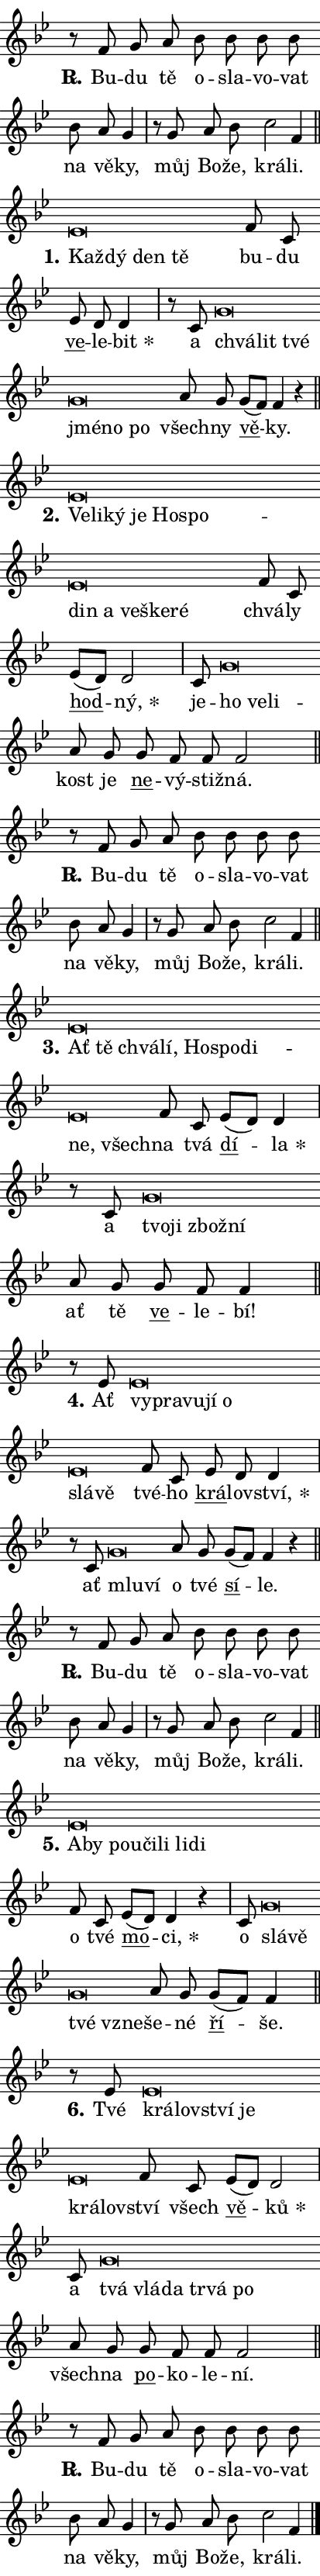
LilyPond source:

\version "2.22.1"
\header { tagline = "" }
\paper {
  indent = 0\cm
  top-margin = 0\cm
  right-margin = 0\cm
  bottom-margin = 0\cm
  left-margin = 0\cm
  paper-width = 7\cm
  page-breaking = #ly:one-page-breaking
  system-system-spacing.basic-distance = #11
  score-system-spacing.basic-distance = #11
  ragged-last = ##f
}


%% Author: Thomas Morley
%% https://lists.gnu.org/archive/html/lilypond-user/2020-05/msg00002.html
#(define (line-position grob)
"Returns position of @var[grob} in current system:
   @code{'start}, if at first time-step
   @code{'end}, if at last time-step
   @code{'middle} otherwise
"
  (let* ((col (ly:item-get-column grob))
         (ln (ly:grob-object col 'left-neighbor))
         (rn (ly:grob-object col 'right-neighbor))
         (col-to-check-left (if (ly:grob? ln) ln col))
         (col-to-check-right (if (ly:grob? rn) rn col))
         (break-dir-left
           (and
             (ly:grob-property col-to-check-left 'non-musical #f)
             (ly:item-break-dir col-to-check-left)))
         (break-dir-right
           (and
             (ly:grob-property col-to-check-right 'non-musical #f)
             (ly:item-break-dir col-to-check-right))))
        (cond ((eqv? 1 break-dir-left) 'start)
              ((eqv? -1 break-dir-right) 'end)
              (else 'middle))))

#(define (tranparent-at-line-position vctor)
  (lambda (grob)
  "Relying on @code{line-position} select the relevant enry from @var{vctor}.
Used to determine transparency,"
    (case (line-position grob)
      ((end) (not (vector-ref vctor 0)))
      ((middle) (not (vector-ref vctor 1)))
      ((start) (not (vector-ref vctor 2))))))

noteHeadBreakVisibility =
#(define-music-function (break-visibility)(vector?)
"Makes @code{NoteHead}s transparent relying on @var{break-visibility}"
#{
  \override NoteHead.transparent =
    #(tranparent-at-line-position break-visibility)
#})

#(define delete-ledgers-for-transparent-note-heads
  (lambda (grob)
    "Reads whether a @code{NoteHead} is transparent.
If so this @code{NoteHead} is removed from @code{'note-heads} from
@var{grob}, which is supposed to be @code{LedgerLineSpanner}.
As a result ledgers are not printed for this @code{NoteHead}"
    (let* ((nhds-array (ly:grob-object grob 'note-heads))
           (nhds-list
             (if (ly:grob-array? nhds-array)
                 (ly:grob-array->list nhds-array)
                 '()))
           ;; Relies on the transparent-property being done before
           ;; Staff.LedgerLineSpanner.after-line-breaking is executed.
           ;; This is fragile ...
           (to-keep
             (remove
               (lambda (nhd)
                 (ly:grob-property nhd 'transparent #f))
               nhds-list)))
      ;; TODO find a better method to iterate over grob-arrays, similiar
      ;; to filter/remove etc for lists
      ;; For now rebuilt from scratch
      (set! (ly:grob-object grob 'note-heads)  '())
      (for-each
        (lambda (nhd)
          (ly:pointer-group-interface::add-grob grob 'note-heads nhd))
        to-keep))))

hideNotes = {
  \noteHeadBreakVisibility #begin-of-line-visible
}
unHideNotes = {
  \noteHeadBreakVisibility #all-visible
}

% work-around for resetting accidentals
% https://lilypond.org/doc/v2.23/Documentation/notation/displaying-rhythms#unmetered-music
cadenzaMeasure = {
  \cadenzaOff
  \partial 1024 s1024
  \cadenzaOn
}

#(define-markup-command (accent layout props text) (markup?)
  "Underline accented syllable"
  (interpret-markup layout props
    #{\markup \override #'(offset . 4.3) \underline { #text }#}))

responsum = \markup \concat {
  "R" \hspace #-1.05 \path #0.1 #'((moveto 0 0.07) (lineto 0.9 0.8)) \hspace #0.05 "."
}

\layout {
    \context {
        \Staff
        \remove "Time_signature_engraver"
        \override LedgerLineSpanner.after-line-breaking = #delete-ledgers-for-transparent-note-heads
    }
    \context {
        \Voice {
            \override NoteHead.output-attributes = #'((class . "notehead"))
            \override Hairpin.height = #0.55
        }
    }
    \context {
        \Lyrics {
            \override StanzaNumber.output-attributes = #'((class . "stanzanumber"))
            \override LyricSpace.minimum-distance = #0.9
            \override LyricText.font-name = #"TeX Gyre Schola"
            \override LyricText.font-size = 1
            \override StanzaNumber.font-name = #"TeX Gyre Schola Bold"
            \override StanzaNumber.font-size = 1
        }
    }
}

% magnetic-lyrics.ily
%
%   written by
%     Jean Abou Samra <jean@abou-samra.fr>
%     Werner Lemberg <wl@gnu.org>
%
%   adapted by
%     Jiri Hon <jiri.hon@gmail.com>
%
% Version 2022-Apr-15

% https://www.mail-archive.com/lilypond-user@gnu.org/msg149350.html

#(define (Left_hyphen_pointer_engraver context)
   "Collect syllable-hyphen-syllable occurrences in lyrics and store
them in properties.  This engraver only looks to the left.  For
example, if the lyrics input is @code{foo -- bar}, it does the
following.

@itemize @bullet
@item
Set the @code{text} property of the @code{LyricHyphen} grob between
@q{foo} and @q{bar} to @code{foo}.

@item
Set the @code{left-hyphen} property of the @code{LyricText} grob with
text @q{foo} to the @code{LyricHyphen} grob between @q{foo} and
@q{bar}.
@end itemize

Use this auxiliary engraver in combination with the
@code{lyric-@/text::@/apply-@/magnetic-@/offset!} hook."
   (let ((hyphen #f)
         (text #f))
     (make-engraver
      (acknowledgers
       ((lyric-syllable-interface engraver grob source-engraver)
        (set! text grob)))
      (end-acknowledgers
       ((lyric-hyphen-interface engraver grob source-engraver)
        ;(when (not (grob::has-interface grob 'lyric-space-interface))
          (set! hyphen grob)));)
      ((stop-translation-timestep engraver)
       (when (and text hyphen)
         (ly:grob-set-object! text 'left-hyphen hyphen))
       (set! text #f)
       (set! hyphen #f)))))

#(define (lyric-text::apply-magnetic-offset! grob)
   "If the space between two syllables is less than the value in
property @code{LyricText@/.details@/.squash-threshold}, move the right
syllable to the left so that it gets concatenated with the left
syllable.

Use this function as a hook for
@code{LyricText@/.after-@/line-@/breaking} if the
@code{Left_@/hyphen_@/pointer_@/engraver} is active."
   (let ((hyphen (ly:grob-object grob 'left-hyphen #f)))
     (when hyphen
       (let ((left-text (ly:spanner-bound hyphen LEFT)))
         (when (grob::has-interface left-text 'lyric-syllable-interface)
           (let* ((common (ly:grob-common-refpoint grob left-text X))
                  (this-x-ext (ly:grob-extent grob common X))
                  (left-x-ext
                   (begin
                     ;; Trigger magnetism for left-text.
                     (ly:grob-property left-text 'after-line-breaking)
                     (ly:grob-extent left-text common X)))
                  ;; `delta` is the gap width between two syllables.
                  (delta (- (interval-start this-x-ext)
                            (interval-end left-x-ext)))
                  (details (ly:grob-property grob 'details))
                  (threshold (assoc-get 'squash-threshold details 0.2)))
             (when (< delta threshold)
               (let* (;; We have to manipulate the input text so that
                      ;; ligatures crossing syllable boundaries are not
                      ;; disabled.  For languages based on the Latin
                      ;; script this is essentially a beautification.
                      ;; However, for non-Western scripts it can be a
                      ;; necessity.
                      (lt (ly:grob-property left-text 'text))
                      (rt (ly:grob-property grob 'text))
                      (is-space (grob::has-interface hyphen 'lyric-space-interface))
                      (space (if is-space " " ""))
                      (space-markup (grob-interpret-markup grob " "))
                      (space-size (interval-length (ly:stencil-extent space-markup X)))
                      (extra-delta (if is-space space-size 0))
                      ;; Append new syllable.
                      (ltrt-space (if (and (string? lt) (string? rt))
                                (string-append lt space rt)
                                (make-concat-markup (list lt space rt))))
                      ;; Right-align `ltrt` to the right side.
                      (ltrt-space-markup (grob-interpret-markup
                               grob
                               (make-translate-markup
                                (cons (interval-length this-x-ext) 0)
                                (make-right-align-markup ltrt-space)))))
                 (begin
                   ;; Don't print `left-text`.
                   (ly:grob-set-property! left-text 'stencil #f)
                   ;; Set text and stencil (which holds all collected
                   ;; syllables so far) and shift it to the left.
                   (ly:grob-set-property! grob 'text ltrt-space)
                   (ly:grob-set-property! grob 'stencil ltrt-space-markup)
                   (ly:grob-translate-axis! grob (- (- delta extra-delta)) X))))))))))


#(define (lyric-hyphen::displace-bounds-first grob)
   ;; Make very sure this callback isn't triggered too early.
   (let ((left (ly:spanner-bound grob LEFT))
         (right (ly:spanner-bound grob RIGHT)))
     (ly:grob-property left 'after-line-breaking)
     (ly:grob-property right 'after-line-breaking)
     (ly:lyric-hyphen::print grob)))

squashThreshold = #0.4

\layout {
  \context {
    \Lyrics
    \consists #Left_hyphen_pointer_engraver
    \override LyricText.after-line-breaking =
      #lyric-text::apply-magnetic-offset!
    \override LyricHyphen.stencil = #lyric-hyphen::displace-bounds-first
    \override LyricText.details.squash-threshold = \squashThreshold
    \override LyricHyphen.minimum-distance = 0
    \override LyricHyphen.minimum-length = \squashThreshold
  }
}

squash = \override LyricText.details.squash-threshold = 9999
unSquash = \override LyricText.details.squash-threshold = \squashThreshold

left = \override LyricText.self-alignment-X = #LEFT
unLeft = \revert LyricText.self-alignment-X

starOffset = #(lambda (grob) 
                (let ((x_offset (ly:self-alignment-interface::aligned-on-x-parent grob)))
                  (if (= x_offset 0) 0 (+ x_offset 1.2))))

star = #(define-music-function (syllable)(string?)
"Append star separator at the end of a syllable"
#{
  \once \override LyricText.X-offset = #starOffset
  \lyricmode { \markup {
    #syllable
    \override #'((font-name . "TeX Gyre Schola Bold")) \hspace #0.2 \lower #0.65 \larger "*"
  } }
#})

starAccent = #(define-music-function (syllable)(string?)
"Append star separator at the end of a syllable and make accent"
#{
  \once \override LyricText.X-offset = #starOffset
  \lyricmode { \markup {
    \accent #syllable
    \override #'((font-name . "TeX Gyre Schola Bold")) \hspace #0.2 \lower #0.65 \larger "*"
  } }
#})

breath = #(define-music-function (syllable)(string?)
"Append breathing indicator at the end of a syllable"
#{
  \lyricmode { \markup { #syllable "+" } }
#})

optionalBreath = #(define-music-function (syllable)(string?)
"Append optional breathing indicator at the end of a syllable"
#{
  \lyricmode { \markup { #syllable "(+)" } }
#})


\score {
    <<
        \new Voice = "melody" { \cadenzaOn \key bes \major \relative { r8 f' g a bes bes bes bes \bar "" bes a g4 \cadenzaMeasure \bar "|" r8 g a bes \bar "" c2 f,4 \cadenzaMeasure \bar "||" \break }
\relative { es'\breve*1/16 \hideNotes \breve*1/16 \bar "" \breve*1/16 \breve*1/16 \bar "" \unHideNotes f8 c \bar "" es d d4 \cadenzaMeasure \bar "|" r8 c8 g'\breve*1/16 \hideNotes \breve*1/16 \bar "" \breve*1/16 \bar "" \breve*1/16 \bar "" \breve*1/16 \breve*1/16 \bar "" \unHideNotes a8 g \bar "" g[( f)] f4 r \cadenzaMeasure \bar "||" \break }
\relative { es'\breve*1/16 \hideNotes \breve*1/16 \bar "" \breve*1/16 \bar "" \breve*1/16 \bar "" \breve*1/16 \bar "" \breve*1/16 \bar "" \breve*1/16 \bar "" \breve*1/16 \bar "" \breve*1/16 \bar "" \breve*1/16 \breve*1/16 \bar "" \unHideNotes f8 c \bar "" es[( d)] d2 \cadenzaMeasure \bar "|" c8 g'\breve*1/16 \hideNotes \breve*1/16 \breve*1/16 \bar "" \unHideNotes a8 g \bar "" g f f f2 \cadenzaMeasure \bar "||" \break }
\relative { r8 f' g a bes bes bes bes \bar "" bes a g4 \cadenzaMeasure \bar "|" r8 g a bes \bar "" c2 f,4 \cadenzaMeasure \bar "||" \break }
\relative { es'\breve*1/16 \hideNotes \breve*1/16 \bar "" \breve*1/16 \bar "" \breve*1/16 \bar "" \breve*1/16 \bar "" \breve*1/16 \bar "" \breve*1/16 \bar "" \breve*1/16 \breve*1/16 \bar "" \unHideNotes f8 c \bar "" es[( d)] d4 \cadenzaMeasure \bar "|" r8 c8 g'\breve*1/16 \hideNotes \breve*1/16 \bar "" \breve*1/16 \breve*1/16 \bar "" \unHideNotes a8 g \bar "" g f f4 \cadenzaMeasure \bar "||" \break }
\relative { r8 es'8 es\breve*1/16 \hideNotes \breve*1/16 \bar "" \breve*1/16 \bar "" \breve*1/16 \bar "" \breve*1/16 \bar "" \breve*1/16 \breve*1/16 \bar "" \unHideNotes f8 c \bar "" es d d4 \cadenzaMeasure \bar "|" r8 c8 g'\breve*1/16 \hideNotes \breve*1/16 \bar "" \unHideNotes a8 g \bar "" g[( f)] f4 r \cadenzaMeasure \bar "||" \break }
\relative { r8 f' g a bes bes bes bes \bar "" bes a g4 \cadenzaMeasure \bar "|" r8 g a bes \bar "" c2 f,4 \cadenzaMeasure \bar "||" \break }
\relative { es'\breve*1/16 \hideNotes \breve*1/16 \bar "" \breve*1/16 \bar "" \breve*1/16 \bar "" \breve*1/16 \bar "" \breve*1/16 \bar "" \breve*1/16 \breve*1/16 \bar "" \unHideNotes f8 c \bar "" es[( d)] d4 r \cadenzaMeasure \bar "|" c8 g'\breve*1/16 \hideNotes \breve*1/16 \bar "" \breve*1/16 \breve*1/16 \bar "" \unHideNotes a8 g \bar "" g[( f)] f4 \cadenzaMeasure \bar "||" \break }
\relative { r8 es'8 es\breve*1/16 \hideNotes \breve*1/16 \bar "" \breve*1/16 \bar "" \breve*1/16 \bar "" \breve*1/16 \breve*1/16 \bar "" \unHideNotes f8 c \bar "" es[( d)] d2 \cadenzaMeasure \bar "|" c8 g'\breve*1/16 \hideNotes \breve*1/16 \bar "" \breve*1/16 \bar "" \breve*1/16 \bar "" \breve*1/16 \breve*1/16 \bar "" \unHideNotes a8 g \bar "" g f f f2 \cadenzaMeasure \bar "||" \break }
\relative { r8 f' g a bes bes bes bes \bar "" bes a g4 \cadenzaMeasure \bar "|" r8 g a bes \bar "" c2 f,4 \cadenzaMeasure \bar "||" \break } \bar "|." }
        \new Lyrics \lyricsto "melody" { \lyricmode { \set stanza = \responsum
Bu -- du tě o -- sla -- vo -- vat na vě -- ky, můj Bo -- že, krá -- li.
\set stanza = "1."
\left Kaž -- \squash dý den tě \unLeft \unSquash bu -- du \markup \accent ve -- le -- \star bit a \left chvá -- \squash lit tvé jmé -- no po \unLeft \unSquash všech -- ny \markup \accent vě -- ky.
\set stanza = "2."
\left Ve -- \squash li -- ký je Ho -- spo -- din a ve -- ške -- ré \unLeft \unSquash chvá -- ly \markup \accent hod -- \star ný, je -- \left ho \squash ve -- li -- \unLeft \unSquash kost je \markup \accent ne -- vý -- stiž -- ná.
\set stanza = \responsum
Bu -- du tě o -- sla -- vo -- vat na vě -- ky, můj Bo -- že, krá -- li.
\set stanza = "3."
\left Ať \squash tě chvá -- lí, Ho -- spo -- di -- ne, všech -- \unLeft \unSquash na tvá \markup \accent dí -- \star la a \left tvo -- \squash ji zbož -- ní \unLeft \unSquash ať tě \markup \accent ve -- le -- bí!
\set stanza = "4."
Ať \left vy -- \squash pra -- vu -- jí o slá -- vě \unLeft \unSquash tvé -- ho \markup \accent krá -- lov -- \star ství, ať \left mlu -- \squash ví \unLeft \unSquash o tvé \markup \accent sí -- le.
\set stanza = \responsum
Bu -- du tě o -- sla -- vo -- vat na vě -- ky, můj Bo -- že, krá -- li.
\set stanza = "5."
\left A -- \squash by po -- u -- či -- li li -- di \unLeft \unSquash o tvé \markup \accent mo -- \star ci, o \left slá -- \squash vě tvé vzne -- \unLeft \unSquash še -- né \markup \accent ří -- še.
\set stanza = "6."
Tvé \left krá -- \squash lov -- ství je krá -- lov -- \unLeft \unSquash ství všech \markup \accent vě -- \star ků a \left tvá \squash vlá -- da tr -- vá po \unLeft \unSquash všech -- na \markup \accent po -- ko -- le -- ní.
\set stanza = \responsum
Bu -- du tě o -- sla -- vo -- vat na vě -- ky, můj Bo -- že, krá -- li. } }
    >>
    \layout {}
}
